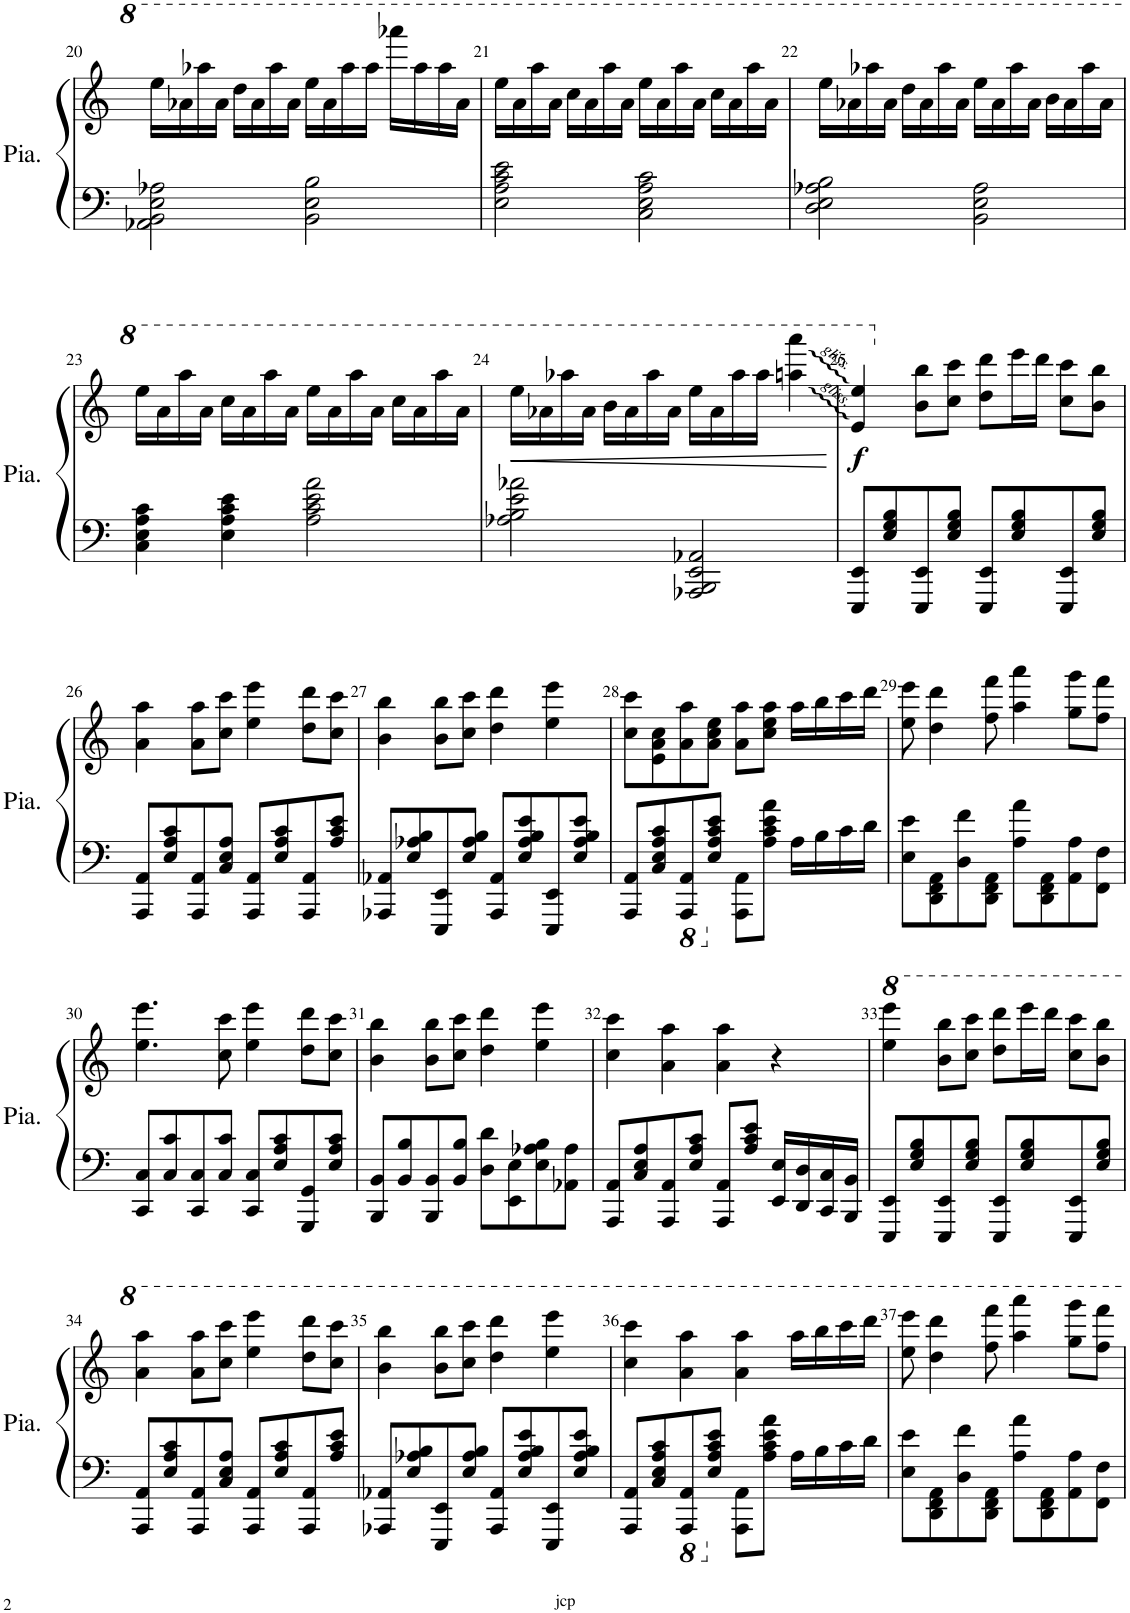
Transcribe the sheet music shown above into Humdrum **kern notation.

**kern	**kern	**dynam
*part1	*part1	*part1
*staff2	*staff1	*staff1/2
*I"Piano	*	*
*I'Pia.	*	*
!!LO:PB:g=z
*clefF4	*clefG2	*
*k[]	*k[]	*
*M4/4	*M4/4	*
*met(c)	*met(c)	*
=20	=20	=20
2AA-X\ 2BB\ 2E\ 2A-X\	16eee\LL	.
.	16aa-X\	.
.	16aaa-X\	.
.	16aa-\JJ	.
.	16ddd\LL	.
.	16aa-\	.
.	16aaa-\	.
.	16aa-\JJ	.
2BB\ 2E\ 2B\	16eee\LL	.
.	16aa-\	.
.	16aaa-\	.
.	16aaa-\JJ	.
.	16aaaa-X\LL	.
.	16aaa-\	.
.	16aaa-\	.
.	16aa-\JJ	.
=21	=21	=21
2E\ 2A\ 2c\ 2e\	16eee\LL	.
.	16aa\	.
.	16aaa\	.
.	16aa\JJ	.
.	16ccc\LL	.
.	16aa\	.
.	16aaa\	.
.	16aa\JJ	.
2C\ 2E\ 2A\ 2c\	16eee\LL	.
.	16aa\	.
.	16aaa\	.
.	16aa\JJ	.
.	16ccc\LL	.
.	16aa\	.
.	16aaa\	.
.	16aa\JJ	.
=22	=22	=22
2D\ 2E\ 2A-X\ 2B\	16eee\LL	.
.	16aa-X\	.
.	16aaa-X\	.
.	16aa-\JJ	.
.	16ddd\LL	.
.	16aa-\	.
.	16aaa-\	.
.	16aa-\JJ	.
2BB\ 2E\ 2A-\	16eee\LL	.
.	16aa-\	.
.	16aaa-\	.
.	16aa-\JJ	.
.	16bb\LL	.
.	16aa-\	.
.	16aaa-\	.
.	16aa-\JJ	.
!!LO:LB:g=z
=23	=23	=23
4C\ 4E\ 4A\ 4c\	16eee\LL	.
.	16aa\	.
.	16aaa\	.
.	16aa\JJ	.
4E\ 4A\ 4c\ 4e\	16ccc\LL	.
.	16aa\	.
.	16aaa\	.
.	16aa\JJ	.
2A\ 2c\ 2e\ 2a\	16eee\LL	.
.	16aa\	.
.	16aaa\	.
.	16aa\JJ	.
.	16ccc\LL	.
.	16aa\	.
.	16aaa\	.
.	16aa\JJ	.
=24	=24	=24
!	!	!LO:HP:b
2A-X\ 2B\ 2e\ 2a-X\	16eee\LL	<
.	16aa-X\	.
.	16aaa-X\	.
.	16aa-\JJ	.
.	16bb\LL	.
.	16aa-\	.
.	16aaa-\	.
.	16aa-\JJ	.
2AAA-X/ 2BBB/ 2EE/ 2AA-X/	16eee\LL	.
.	16aa-\	.
.	16aaa-\	.
.	16aaa-\JJ	.
.	4aaan\ 4aaaa\	.
.	.	[
=25	=25	=25
!	!	!LO:DY:b
8EEE/ 8EE/L	4ee/ 4eee/	f
8E/ 8G/ 8B/	.	.
8EEE/ 8EE/	8b\ 8bb\L	.
8E/ 8G/ 8B/J	8cc\ 8ccc\J	.
8EEE/ 8EE/L	8dd\ 8ddd\L	.
8E/ 8G/ 8B/	16eee\L	.
.	16ddd\JJ	.
8EEE/ 8EE/	8cc\ 8ccc\L	.
8E/ 8G/ 8B/J	8b\ 8bb\J	.
!!LO:LB:g=z
=26	=26	=26
8AAA/ 8AA/L	4a\ 4aa\	.
8E/ 8A/ 8c/	.	.
8AAA/ 8AA/	8a\ 8aa\L	.
8C/ 8E/ 8A/J	8cc\ 8ccc\J	.
8AAA/ 8AA/L	4ee\ 4eee\	.
8E/ 8A/ 8c/	.	.
8AAA/ 8AA/	8dd\ 8ddd\L	.
8A/ 8c/ 8e/J	8cc\ 8ccc\J	.
=27	=27	=27
8AAA-X/ 8AA-X/L	4b\ 4bb\	.
8E/ 8A-X/ 8B/	.	.
8EEE/ 8EE/	8b\ 8bb\L	.
8E/ 8A-/ 8B/J	8cc\ 8ccc\J	.
8AAA-/ 8AA-/L	4dd\ 4ddd\	.
8E/ 8A-/ 8B/ 8e/	.	.
8EEE/ 8EE/	4ee\ 4eee\	.
8E/ 8A-/ 8B/ 8e/J	.	.
=28	=28	=28
8AAA/ 8AA/L	8cc\ 8ccc\L	.
8C/ 8E/ 8A/ 8c/	8e\ 8a\ 8cc\	.
*8ba	*	*
8AAAA/ 8AAA/	8a\ 8aa\	.
*X8ba	*	*
8E/ 8A/ 8c/ 8e/J	8a\ 8cc\ 8ee\J	.
8AAA\ 8AA\L	8a\ 8aa\L	.
8A\ 8c\ 8e\ 8a\J	8cc\ 8ee\ 8aa\J	.
16A\LL	16aa\LL	.
16B\	16bb\	.
16c\	16ccc\	.
16d\JJ	16ddd\JJ	.
=29	=29	=29
8E\ 8e\L	8ee\ 8eee\	.
8DD\ 8FF\ 8AA\	4dd\ 4ddd\	.
8D\ 8f\	.	.
8DD\ 8FF\ 8AA\J	8ff\ 8fff\	.
8A\ 8a\L	4aa\ 4aaa\	.
8DD\ 8FF\ 8AA\	.	.
8AA\ 8A\	8gg\ 8ggg\L	.
8FF\ 8F\J	8ff\ 8fff\J	.
!!LO:LB:g=z
=30	=30	=30
8CC/ 8C/L	4.ee\ 4.eee\	.
8C/ 8c/	.	.
8CC/ 8C/	.	.
8C/ 8c/J	8cc\ 8ccc\	.
8CC/ 8C/L	4ee\ 4eee\	.
8E/ 8A/ 8c/	.	.
8GGG/ 8GG/	8dd\ 8ddd\L	.
8E/ 8A/ 8c/J	8cc\ 8ccc\J	.
=31	=31	=31
8BBB/ 8BB/L	4b\ 4bb\	.
8BB/ 8B/	.	.
8BBB/ 8BB/	8b\ 8bb\L	.
8BB/ 8B/J	8cc\ 8ccc\J	.
8D\ 8d\L	4dd\ 4ddd\	.
8EE\ 8E\	.	.
8E\ 8A-X\ 8B\	4ee\ 4eee\	.
8AA-X\ 8A-\J	.	.
=32	=32	=32
8AAA/ 8AA/L	4cc\ 4ccc\	.
8C/ 8E/ 8A/	.	.
8AAA/ 8AA/	4a\ 4aa\	.
8E/ 8A/ 8c/J	.	.
8AAA/ 8AA/L	4a\ 4aa\	.
8A/ 8c/ 8e/J	.	.
16EE/ 16E/LL	4r	.
16DD/ 16D/	.	.
16CC/ 16C/	.	.
16BBB/ 16BB/JJ	.	.
=33	=33	=33
8EEE/ 8EE/L	4eee\ 4eeee\	.
8E/ 8G/ 8B/	.	.
8EEE/ 8EE/	8bb\ 8bbb\L	.
8E/ 8G/ 8B/J	8ccc\ 8cccc\J	.
8EEE/ 8EE/L	8ddd\ 8dddd\L	.
8E/ 8G/ 8B/	16eeee\L	.
.	16dddd\JJ	.
8EEE/ 8EE/	8ccc\ 8cccc\L	.
8E/ 8G/ 8B/J	8bb\ 8bbb\J	.
!!LO:LB:g=z
=34	=34	=34
8AAA/ 8AA/L	4aa\ 4aaa\	.
8E/ 8A/ 8c/	.	.
8AAA/ 8AA/	8aa\ 8aaa\L	.
8C/ 8E/ 8A/J	8ccc\ 8cccc\J	.
8AAA/ 8AA/L	4eee\ 4eeee\	.
8E/ 8A/ 8c/	.	.
8AAA/ 8AA/	8ddd\ 8dddd\L	.
8A/ 8c/ 8e/J	8ccc\ 8cccc\J	.
=35	=35	=35
8AAA-X/ 8AA-X/L	4bb\ 4bbb\	.
8E/ 8A-X/ 8B/	.	.
8EEE/ 8EE/	8bb\ 8bbb\L	.
8E/ 8A-/ 8B/J	8ccc\ 8cccc\J	.
8AAA-/ 8AA-/L	4ddd\ 4dddd\	.
8E/ 8A-/ 8B/ 8e/	.	.
8EEE/ 8EE/	4eee\ 4eeee\	.
8E/ 8A-/ 8B/ 8e/J	.	.
=36	=36	=36
8AAA/ 8AA/L	4ccc\ 4cccc\	.
8C/ 8E/ 8A/ 8c/	.	.
*8ba	*	*
8AAAA/ 8AAA/	4aa\ 4aaa\	.
*X8ba	*	*
8E/ 8A/ 8c/ 8e/J	.	.
8AAA\ 8AA\L	4aa\ 4aaa\	.
8A\ 8c\ 8e\ 8a\J	.	.
16A\LL	16aaa\LL	.
16B\	16bbb\	.
16c\	16cccc\	.
16d\JJ	16dddd\JJ	.
=37	=37	=37
8E\ 8e\L	8eee\ 8eeee\	.
8DD\ 8FF\ 8AA\	4ddd\ 4dddd\	.
8D\ 8f\	.	.
8DD\ 8FF\ 8AA\J	8fff\ 8ffff\	.
8A\ 8a\L	4aaa\ 4aaaa\	.
8DD\ 8FF\ 8AA\	.	.
8AA\ 8A\	8ggg\ 8gggg\L	.
8FF\ 8F\J	8fff\ 8ffff\J	.
=	=	=
*-	*-	*-
